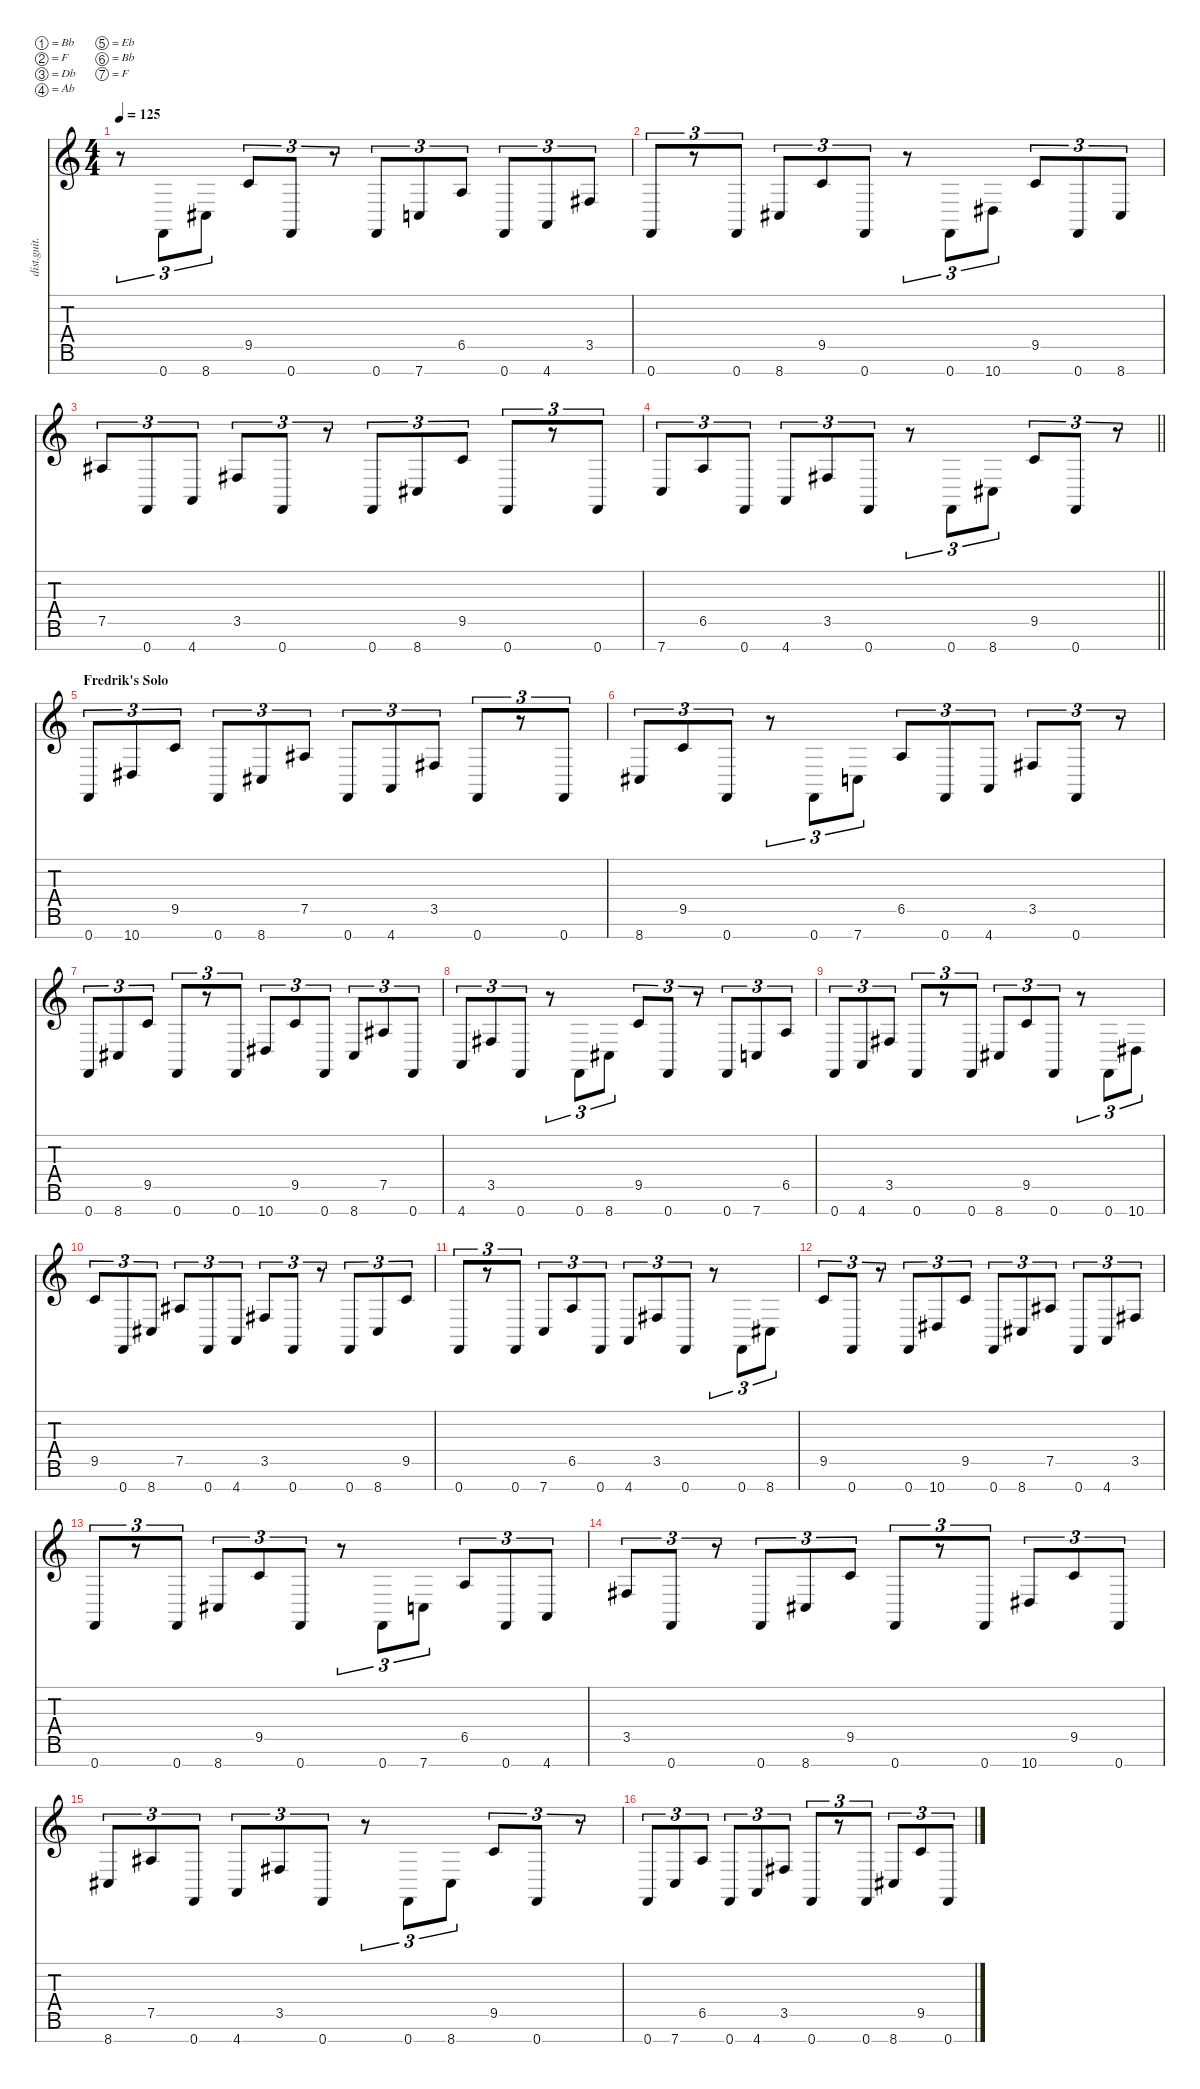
\defaultSystemsLayout 4
\hideDynamics
\bracketExtendMode nobrackets
\track ("8 string GUITAR 2 (Marten Hagstrom)" "dist.guit.") {instrument distortionguitar}
\staff {score tabs}
\tuning (Bb3 F3 Db3 Ab2 Eb2 Bb1 F1)
\ts (4 4)
\tempo 125
\clef g2
\ks c
r.8{tu (3 2) dy f beam Down} 0.7.8{tu (3 2) beam Up} 8.7{acc #}.8{tu (3 2) beam Up} 9.5.8{tu (3 2) beam Up} 0.7.8{tu (3 2) beam Up} r.8{tu (3 2) beam Down} 0.7.8{tu (3 2) beam Up} 7.7.8{tu (3 2) beam Up} 6.5.8{tu (3 2) beam Up} 0.7.8{tu (3 2) beam Up} 4.7.8{tu (3 2) beam Up} 3.5{acc #}.8{tu (3 2) beam Up} |
0.7.8{tu (3 2) beam Up} r.8{tu (3 2) beam Up} 0.7.8{tu (3 2) beam Up} 8.7{acc #}.8{tu (3 2) beam Up} 9.5.8{tu (3 2) beam Up} 0.7.8{tu (3 2) beam Up} r.8{tu (3 2) beam Down} 0.7.8{tu (3 2) beam Up} 10.7{acc #}.8{tu (3 2) beam Up} 9.5.8{tu (3 2) beam Up} 0.7.8{tu (3 2) beam Up} 8.7{acc #}.8{tu (3 2) beam Up} |
7.5{acc #}.8{tu (3 2) beam Up} 0.7.8{tu (3 2) beam Up} 4.7.8{tu (3 2) beam Up} 3.5{acc #}.8{tu (3 2) beam Up} 0.7.8{tu (3 2) beam Up} r.8{tu (3 2) beam Down} 0.7.8{tu (3 2) beam Up} 8.7{acc #}.8{tu (3 2) beam Up} 9.5.8{tu (3 2) beam Up} 0.7.8{tu (3 2) beam Up} r.8{tu (3 2) beam Up} 0.7.8{tu (3 2) beam Up} |
\barLineRight lightlight
7.7.8{tu (3 2) beam Up} 6.5.8{tu (3 2) beam Up} 0.7.8{tu (3 2) beam Up} 4.7.8{tu (3 2) beam Up} 3.5{acc #}.8{tu (3 2) beam Up} 0.7.8{tu (3 2) beam Up} r.8{tu (3 2) beam Down} 0.7.8{tu (3 2) beam Up} 8.7{acc #}.8{tu (3 2) beam Up} 9.5.8{tu (3 2) beam Up} 0.7.8{tu (3 2) beam Up} r.8{tu (3 2) beam Down} |
\section ("" "Fredrik's Solo")
0.7.8{tu (3 2) beam Up} 10.7{acc #}.8{tu (3 2) beam Up} 9.5.8{tu (3 2) beam Up} 0.7.8{tu (3 2) beam Up} 8.7{acc #}.8{tu (3 2) beam Up} 7.5{acc #}.8{tu (3 2) beam Up} 0.7.8{tu (3 2) beam Up} 4.7.8{tu (3 2) beam Up} 3.5{acc #}.8{tu (3 2) beam Up} 0.7.8{tu (3 2) beam Up} r.8{tu (3 2) beam Up} 0.7.8{tu (3 2) beam Up} |
8.7{acc #}.8{tu (3 2) beam Up} 9.5.8{tu (3 2) beam Up} 0.7.8{tu (3 2) beam Up} r.8{tu (3 2) beam Down} 0.7.8{tu (3 2) beam Up} 7.7.8{tu (3 2) beam Up} 6.5.8{tu (3 2) beam Up} 0.7.8{tu (3 2) beam Up} 4.7.8{tu (3 2) beam Up} 3.5{acc #}.8{tu (3 2) beam Up} 0.7.8{tu (3 2) beam Up} r.8{tu (3 2) beam Down} |
0.7.8{tu (3 2) beam Up} 8.7{acc #}.8{tu (3 2) beam Up} 9.5.8{tu (3 2) beam Up} 0.7.8{tu (3 2) beam Up} r.8{tu (3 2) beam Up} 0.7.8{tu (3 2) beam Up} 10.7{acc #}.8{tu (3 2) beam Up} 9.5.8{tu (3 2) beam Up} 0.7.8{tu (3 2) beam Up} 8.7{acc #}.8{tu (3 2) beam Up} 7.5{acc #}.8{tu (3 2) beam Up} 0.7.8{tu (3 2) beam Up} |
4.7.8{tu (3 2) beam Up} 3.5{acc #}.8{tu (3 2) beam Up} 0.7.8{tu (3 2) beam Up} r.8{tu (3 2) beam Down} 0.7.8{tu (3 2) beam Up} 8.7{acc #}.8{tu (3 2) beam Up} 9.5.8{tu (3 2) beam Up} 0.7.8{tu (3 2) beam Up} r.8{tu (3 2) beam Down} 0.7.8{tu (3 2) beam Up} 7.7.8{tu (3 2) beam Up} 6.5.8{tu (3 2) beam Up} |
0.7.8{tu (3 2) beam Up} 4.7.8{tu (3 2) beam Up} 3.5{acc #}.8{tu (3 2) beam Up} 0.7.8{tu (3 2) beam Up} r.8{tu (3 2) beam Up} 0.7.8{tu (3 2) beam Up} 8.7{acc #}.8{tu (3 2) beam Up} 9.5.8{tu (3 2) beam Up} 0.7.8{tu (3 2) beam Up} r.8{tu (3 2) beam Down} 0.7.8{tu (3 2) beam Up} 10.7{acc #}.8{tu (3 2) beam Up} |
9.5.8{tu (3 2) beam Up} 0.7.8{tu (3 2) beam Up} 8.7{acc #}.8{tu (3 2) beam Up} 7.5{acc #}.8{tu (3 2) beam Up} 0.7.8{tu (3 2) beam Up} 4.7.8{tu (3 2) beam Up} 3.5{acc #}.8{tu (3 2) beam Up} 0.7.8{tu (3 2) beam Up} r.8{tu (3 2) beam Down} 0.7.8{tu (3 2) beam Up} 8.7{acc #}.8{tu (3 2) beam Up} 9.5.8{tu (3 2) beam Up} |
0.7.8{tu (3 2) beam Up} r.8{tu (3 2) beam Up} 0.7.8{tu (3 2) beam Up} 7.7.8{tu (3 2) beam Up} 6.5.8{tu (3 2) beam Up} 0.7.8{tu (3 2) beam Up} 4.7.8{tu (3 2) beam Up} 3.5{acc #}.8{tu (3 2) beam Up} 0.7.8{tu (3 2) beam Up} r.8{tu (3 2) beam Down} 0.7.8{tu (3 2) beam Up} 8.7{acc #}.8{tu (3 2) beam Up} |
9.5.8{tu (3 2) beam Up} 0.7.8{tu (3 2) beam Up} r.8{tu (3 2) beam Down} 0.7.8{tu (3 2) beam Up} 10.7{acc #}.8{tu (3 2) beam Up} 9.5.8{tu (3 2) beam Up} 0.7.8{tu (3 2) beam Up} 8.7{acc #}.8{tu (3 2) beam Up} 7.5{acc #}.8{tu (3 2) beam Up} 0.7.8{tu (3 2) beam Up} 4.7.8{tu (3 2) beam Up} 3.5{acc #}.8{tu (3 2) beam Up} |
0.7.8{tu (3 2) beam Up} r.8{tu (3 2) beam Up} 0.7.8{tu (3 2) beam Up} 8.7{acc #}.8{tu (3 2) beam Up} 9.5.8{tu (3 2) beam Up} 0.7.8{tu (3 2) beam Up} r.8{tu (3 2) beam Down} 0.7.8{tu (3 2) beam Up} 7.7.8{tu (3 2) beam Up} 6.5.8{tu (3 2) beam Up} 0.7.8{tu (3 2) beam Up} 4.7.8{tu (3 2) beam Up} |
3.5{acc #}.8{tu (3 2) beam Up} 0.7.8{tu (3 2) beam Up} r.8{tu (3 2) beam Down} 0.7.8{tu (3 2) beam Up} 8.7{acc #}.8{tu (3 2) beam Up} 9.5.8{tu (3 2) beam Up} 0.7.8{tu (3 2) beam Up} r.8{tu (3 2) beam Up} 0.7.8{tu (3 2) beam Up} 10.7{acc #}.8{tu (3 2) beam Up} 9.5.8{tu (3 2) beam Up} 0.7.8{tu (3 2) beam Up} |
8.7{acc #}.8{tu (3 2) beam Up} 7.5{acc #}.8{tu (3 2) beam Up} 0.7.8{tu (3 2) beam Up} 4.7.8{tu (3 2) beam Up} 3.5{acc #}.8{tu (3 2) beam Up} 0.7.8{tu (3 2) beam Up} r.8{tu (3 2) beam Down} 0.7.8{tu (3 2) beam Up} 8.7{acc #}.8{tu (3 2) beam Up} 9.5.8{tu (3 2) beam Up} 0.7.8{tu (3 2) beam Up} r.8{tu (3 2) beam Down} |
0.7.8{tu (3 2) beam Up} 7.7.8{tu (3 2) beam Up} 6.5.8{tu (3 2) beam Up} 0.7.8{tu (3 2) beam Up} 4.7.8{tu (3 2) beam Up} 3.5{acc #}.8{tu (3 2) beam Up} 0.7.8{tu (3 2) beam Up} r.8{tu (3 2) beam Up} 0.7.8{tu (3 2) beam Up} 8.7{acc #}.8{tu (3 2) beam Up} 9.5.8{tu (3 2) beam Up} 0.7.8{tu (3 2) beam Up}
